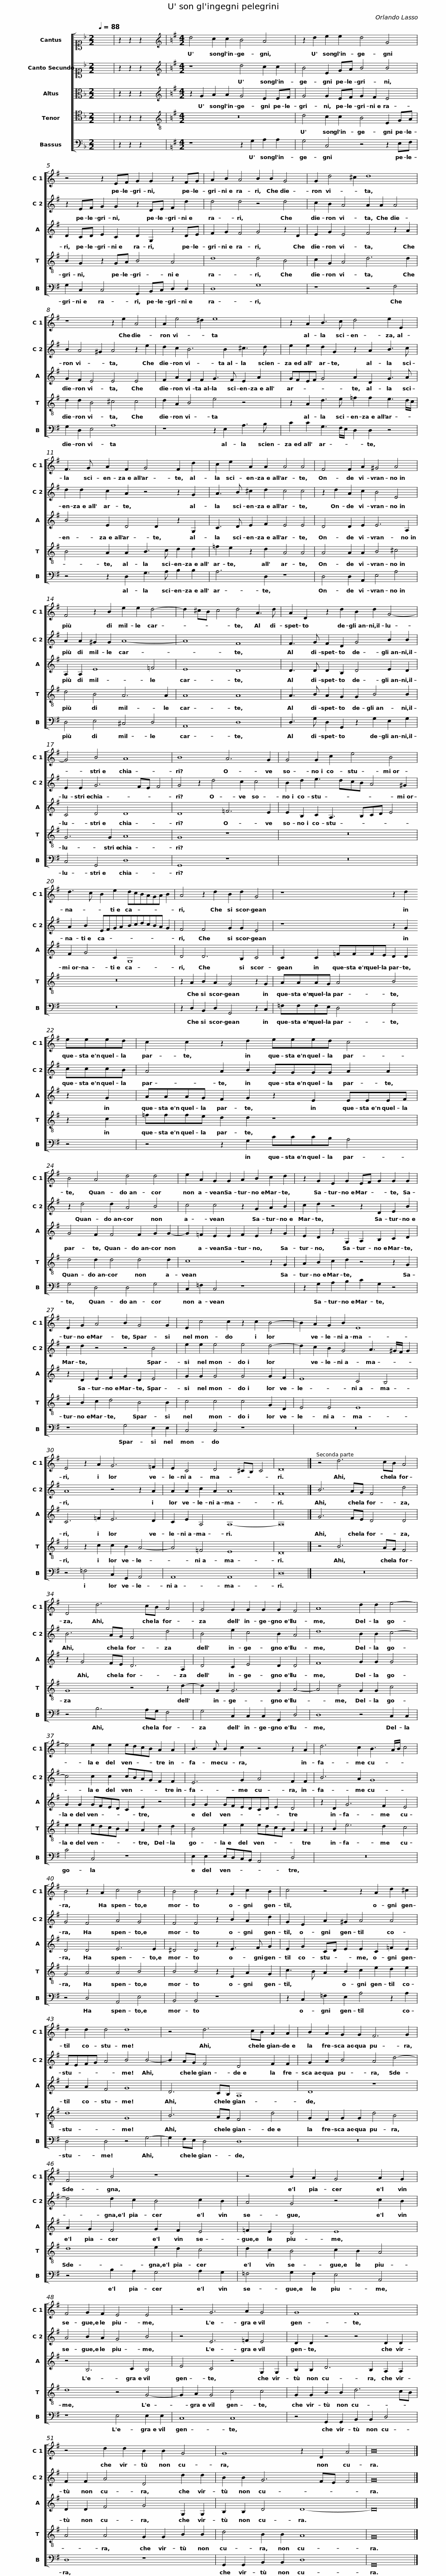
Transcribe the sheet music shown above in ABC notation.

X:1
%%score [ 1 2 3 4 5 ]
L:1/8
Q:1/4=88
M:2/2
I:linebreak $
K:F
V:1 alto1
V:2 alto1
V:3 alto
V:4 tenor
V:5 bass
V:1
 x8 | z2 z2 z2 x2 |[K:G][M:4/2][K:treble] d4 c2 c2 B4 A4 | z2 d2 e2 e2 d4 G4 |$ z4 z2 EF G2 G2 z2 FG | %5
 A2 B2 A4 B2 B2 G4 | G2 d4 ^c2 d8 |$ z8 z2 e2 A4 | A2 e4 ^d2 e8 | z2 A2 B3 c d4 e2 E2 |$ %10
 F3 G A2 F2 G4 F2 d2 | c2 e2 A2 A2 A4 A4 | F4 F2 A2 ^G4 A4 |$ F4 z2 B2 e2 e2 d4- | d2 ^cB c4 d4 A3 d | %15
 A2 D2 z2 d2 B2 d2 G4- |$ G4 B4 A8 | B8 A6 G2 | G4 G2 c2 e4 B4 |$ d3 c B2 e2 dcBAGA B2 | %20
 A4 z2 d2 B2 d2 G4 |$ z8 z2 d2 eeed |$ c2 c2 z2 d2 eeed c4 | B4 A4 d4 d4 |$ e2 A2 G2 G2 A2 B2 c2 d2 |$ %25
 z2 G2 E2 G2 EF G2 G2 G2 | E2 G2 A4 B2 G4 G2 | E2 c4 c2 z2 c2 B4- |$ B2 A2 G2 B2 E8 | E4 z2 A2 G6 =F2 | %30
 E2 C4 D4 ^CB, C4 | D16 |]$ z4 d6 cB A4 | D4 d6 cB A4 | G4 G2 G2 G2 G2 F4 |$ %35
 A8 d2 d2 e4- | e4 e2 e2 edcB A2 A2 | B3 B B2 c2 z4 z2 A2 |$ d6 c2 B3 A/B/ c4 | B4 z2 A2 c4 B4 | %40
 B4 B4 z2 G2 c2 B2 |$ c4 z4 z2 A2 d2 ^c2 | d2 d2 d4 d8 | z4 d6 cB A2 A2 |$ B2 A2 G2 G2 F6 G2 | %45
 F4 B4 z8 | z4 B2 A2 G4 A2 G2 |$ F4 G2 F2 E4 E4 | z4 G6 A2 G4 | G8 F8 |$ %50
 z4 d2 d2 B2 B2 G4 | G8 z2 D2 A4 | B16 |] %53
V:2
 x8 | z2 z2 z2 x2 |[K:G][M:4/2][K:treble] z8 d4 c2 c2 | B4 E2 GA B4 B4 |$ z2 EF G2 G2 z2 DE F2 d2 | %5
 d4 d4 z4 d4 | c2 B2 A4 A2 A2 A4 |$ B2 A4 ^G2 A4 z2 e2 | d2 c2 B6 B2 ^c3 d | e2 e2 d2 G2 z2 A2 B3 c |$ %10
 d2 d2 c2 A2 z4 z2 G2 | A3 B ^c2 d2 c4 c4 | z2 d2 A2 c2 B4 E4 |$ A2 A2 ^G2 G2 A8- | A8 F8 | %15
 F3 G F2 D2 G4 B2 B2 |$ E2 E2 G6 FE F4 | G4 z2 d4 c2 c4 | B2 d2 e3 dcB A4 ^G2 |$ A2 B2 EFGABcdcBA G2 | %20
 F4 F4 G2 G2 E4 |$ z8 z2 G2 cccB |$ A4 A2 B2 GGGG A2 A2 | z2 d4 d2 A4 B4 |$ c4 c4 z2 G2 A2 B2 |$ %25
 c2 d2 z4 z2 D2 E2 B2 | c2 d2 z4 z4 B4 | e2 e2 e4 e4 d4- |$ d2 c2 B2 G4 A3 ^G/F/ G2 | A8 z4 z2 A2 | %30
 A2 A2 c2 A2 A8 | F16 |]$ B6 AG F4 d4 | B6 AG F4 d4 | B4 e2 c4 B2 A4 |$ %35
 d8 B2 B2 c4- | c4 c2 c2 cBAG F2 F2 | E6 G2 A4 F2 F2 |$ B6 A2 G8 | G4 F4 A4 G4 | %40
 F4 F4 z2 B2 A2 d2 |$ G2 E2 A2 ^G2 A4 A4 | FEFG A4 B4 B4- | B2 AG F4 D4 F2 F2 |$ G2 A2 B4 A4 d4- | %45
 d4 d2 c2 B4 c2 B2 | A4 G4 z4 c2 B2 |$ A4 B2 A2 G4 B4 | z4 E6 =F2 E4 | D2 D2 z4 z4 D2 D2 |$ %50
 F2 F2 A4 D4 d2 d2 | B2 B2 G6 FE F4 | G16 |] %53
V:3
 x8 | z2 z2 z2 x2 |[K:G][M:4/2][K:treble] z2 G2 A2 A2 G4 E2 EF | G4 G2 EF G2 F2 E4 |$ D2 CD E2 C2 D2 G,2 z2 DE | %5
 F2 G2 F4 G4 z2 D2 | E2 G2 E4 F4 z2 A2 |$ G2 F2 E4 E4 E4 | F2 A2 F2 F2 G3 F E2 A2 | GFEF G4 A2 D2 G3 A |$ %10
 B4 E2 D4 D2 z2 G,2 | C3 D E2 F2 E4 E4 | D4 D2 E2 E6 A,2 |$ A,2 A,2 E8 =F4 | E8 D8 | %15
 D3 D D2 B,2 D4 E2 D2 |$ C4 D4 D8 | D8 =F6 E2 | E2 B,2 C2 A,3 B,CD E4 |$ F2 G4 C2 G,8 | %20
 D4 D6 B,2 C4 |$ C2 C2 =FFFE D2 D2 z2 G2 |$ AAAG F2 G2 z2 E2 EEEF | G4 F2 F4 F2 G2 G2- |$ G2 =F2 E2 E2 F2 E2 z2 G2 |$ %25
 E2 D2 z2 G,2 A,2 B,2 C2 D2 | z2 D2 E2 F2 G2 D2 E4 | G2 G2 G4 G4 G2 F2 |$ E8 C4 B,4 | C6 =F2 E6 D2 | %30
 C2 E2 A,4 A,8- | A,16 |]$ G6 FE D4 D4 | z2 G4 FE D6 A,2 | D4 C2 E4 D2 D4 |$ %35
 F8 G2 G2 G4 | G2 G2 GFED C2 E2 z4 | G2 G2 GFEDCD E2 D4 |$ z2 D2 G6 F2 E4 | D4 D4 E6 E2 | %40
 ^D4 D4 z2 E3 F G2 |$ E2 G2 CD E2 E2 C2 =F2 E2 | A2 A2 F4 G8 | D6 CB, A,8 |$ D8 z8 | %45
 A2 G2 F4 G2 F2 E4 | =F2 E2 D4 E8 |$ z4 B,6 C2 B,4 | E4 C4 z4 G,2 G,2 | B,2 B,2 D6 B,2 A,2 A,2 |$ %50
 D2 D2 F4 G4 G,2 G,2 | B,2 B,2 D4 D8- | D16 |] %53
V:4
 x8 | z2 z2 z2 x2 |[K:G][M:4/2][K:treble-8] z16 | d4 c2 c2 B4 E2 GA |$ B2 G2 z2 GA B4 A4 | %5
 d8 d4 B4 | c2 G2 A4 d6 d2 |$ d2 d2 B4 ^c4 c4 | d2 A2 B4 e4 z4 | z2 A2 d3 e =f2 f2 e3 d/c/ |$ %10
 B4 A2 A2 B3 c d2 d2 | =f2 e2 z2 d2 A4 A4 | A4 A2 A2 B4 ^c4 |$ d4 B4 A6 A2 | A8 A8 | %15
 A3 B A2 G2 G2 B4 B2 |$ G6 G2 A8 | G8 z8 | z16 |$ z16 | %20
 z2 A2 B2 A2 G4 z2 G2 |$ AAAG A4 B4 z2 c2 |$ =fffe d2 d2 z8 | d4 d2 d4 d4 d2 |$ c8 z4 z2 G2 |$ %25
 A2 B2 c2 d2 z4 z2 G2 | A2 B2 c2 d4 B4 B2 | c4 c4 c4 G2 D2 |$ E4 E4 E8 | A4 z2 c2 c2 B2 A4- | %30
 A4 =F4 E8 | D16 |]$ z4 B6 AG F4 | G8 z4 z2 d2- | d2 G2 G6 G2 A4- |$ %35
 A4 d4 G2 G2 c4 | e2 e2 edcB A2 A2 d2 d2 | B4 e2 e2 edcB A2 A2 |$ z2 B2 e6 d2 c4 | G4 A4 A4 B4 | %40
 B4 B4 z2 E2 A2 G2 |$ c3 B A2 B2 c2 e2 d2 e2 | d8 G8 | B6 AG F4 d4 |$ G2 F2 G2 G2 d4 B4 | %45
 d8 e2 d2 c4 | d2 c2 B4 c2 B2 A4 |$ d8 z4 G4- | G2 A2 G4 c4 c4 | G2 G2 B2 B2 d6 cB |$ %50
 A4 A4 G2 G2 B2 B2 | d4 B2 B2 A8 | G16 |] %53
V:5
 x8 | z2 z2 z2 x2 |[K:G][M:4/2] z8 z2 G,2 A,2 A,2 | G,4 C,4 z4 z2 E,F, |$ G,2 C,2 C,4 G,,2 B,,C, D,2 D,2 | %5
 D,8 G,8 | z8 z4 F,4 |$ G,2 D,2 E,4 A,8 | z8 z2 E,2 A,3 B, | C2 C2 G,3 F,/E,/ D,2 D,2 z4 |$ %10
 z4 z2 D,2 G,3 A, B,2 B,2 | A,6 D,2 z8 | D,4 D,2 A,,2 E,4 A,4 |$ D,4 E,4 ^C,4 D,4 | A,,8 D,8 | %15
 D,3 G, D,2 G,,2 z2 G,2 E,2 G,2 |$ C,4 G,,4 D,8 | G,,8 z8 | z16 |$ z16 | %20
 z2 D,2 B,,2 D,2 G,,4 z2 C,2 |$ =F,F,F,E, D,4 G,4 z4 |$ z4 z2 G,2 CCCB, A,4 | G,4 D,4 D,4 G,4 |$ C,2 =F,2 C,4 z8 |$ %25
 z2 G,2 A,2 B,2 C2 G,2 z4 | z8 G,4 E,2 E,2 | C,4 C,4 z8 |$ z16 | z4 =F,4 C,2 G,,2 A,,4 | %30
 A,,8 A,,8 | D,16 |]$ z16 | z4 B,6 A,G, F,4 | G,4 C,2 C,2 C,2 G,,2 D,4 |$ %35
 D,8 z4 C,2 C,2 | C4 C,4 z8 | E,2 E,2 E,D,C,B,, A,,4 D,4 |$ z16 | z4 D,4 A,,4 E,4 | %40
 B,,4 B,,4 z8 |$ z2 C,2 =F,2 E,2 A,4 z2 A,2 | D,4 D,4 z4 G,4- | G,2 F,E, D,4 D,8 |$ z16 | %45
 z4 B,2 A,2 G,4 A,2 G,2 | =F,4 G,2 F,2 E,4 A,,4 |$ z8 E,4 E,2 E,2 | C,8 C,8 | z4 G,,2 G,,2 B,,2 B,,2 D,4 |$ %50
 D,8 z8 | G,,2 G,,2 B,,2 B,,2 D,8 | G,,16 |] %53
